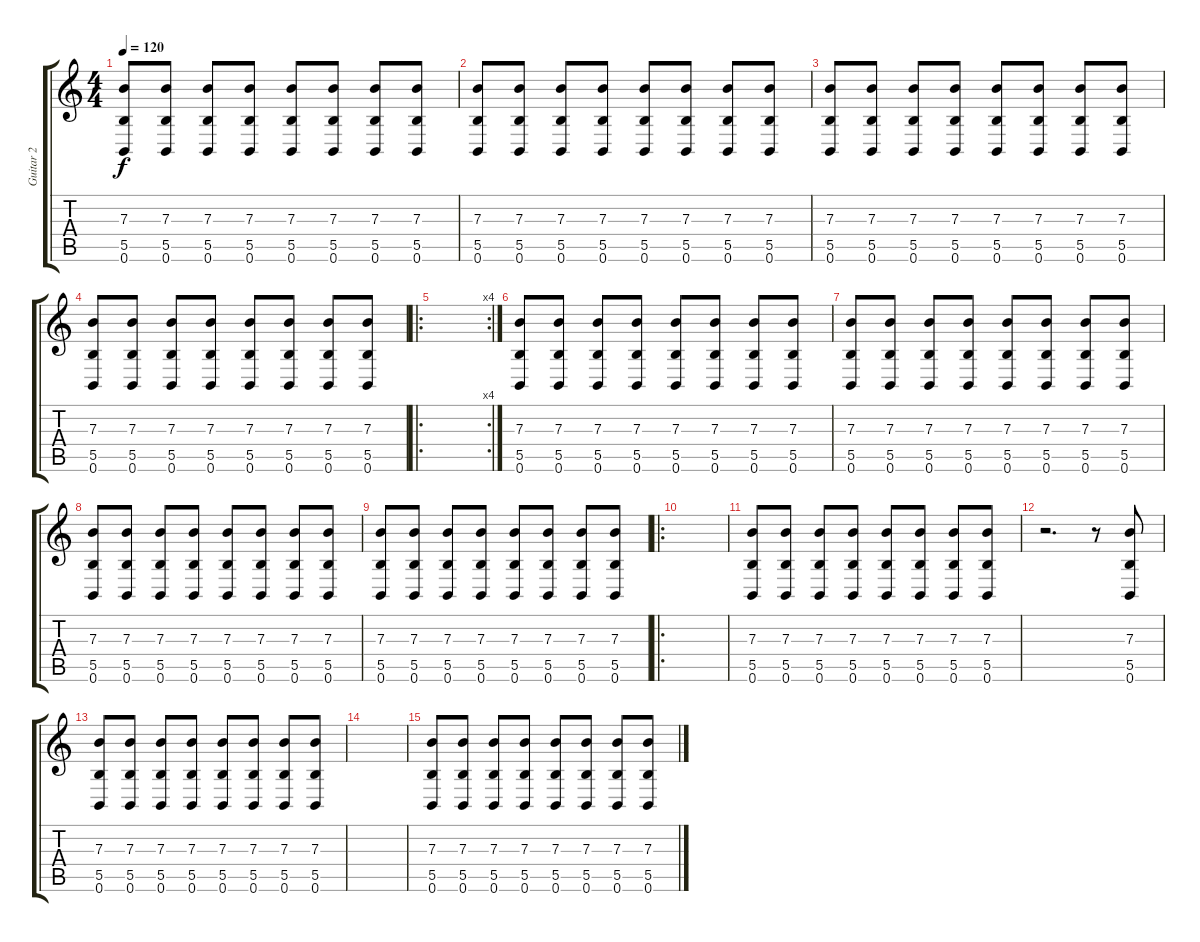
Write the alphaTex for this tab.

\track ("Guitar 2" "Guitar 2") {instrument distortionguitar}
\staff {score tabs}
\tuning (Db4 Ab3 E3 B2 Gb2 B1) {hide}
\ts (4 4)
\tempo 120
\clef g2
\ks c
(7.3 5.5 0.6).8{dy f instrument distortionguitar} (7.3 5.5 0.6).8 (7.3 5.5 0.6).8 (7.3 5.5 0.6).8 (7.3 5.5 0.6).8 (7.3 5.5 0.6).8 (7.3 5.5 0.6).8 (7.3 5.5 0.6).8 |
(7.3 5.5 0.6).8 (7.3 5.5 0.6).8 (7.3 5.5 0.6).8 (7.3 5.5 0.6).8 (7.3 5.5 0.6).8 (7.3 5.5 0.6).8 (7.3 5.5 0.6).8 (7.3 5.5 0.6).8 |
(7.3 5.5 0.6).8 (7.3 5.5 0.6).8 (7.3 5.5 0.6).8 (7.3 5.5 0.6).8 (7.3 5.5 0.6).8 (7.3 5.5 0.6).8 (7.3 5.5 0.6).8 (7.3 5.5 0.6).8 |
(7.3 5.5 0.6).8 (7.3 5.5 0.6).8 (7.3 5.5 0.6).8 (7.3 5.5 0.6).8 (7.3 5.5 0.6).8 (7.3 5.5 0.6).8 (7.3 5.5 0.6).8 (7.3 5.5 0.6).8 |
\ro
\rc 4
|
(7.3 5.5 0.6).8 (7.3 5.5 0.6).8 (7.3 5.5 0.6).8 (7.3 5.5 0.6).8 (7.3 5.5 0.6).8 (7.3 5.5 0.6).8 (7.3 5.5 0.6).8 (7.3 5.5 0.6).8 |
(7.3 5.5 0.6).8 (7.3 5.5 0.6).8 (7.3 5.5 0.6).8 (7.3 5.5 0.6).8 (7.3 5.5 0.6).8 (7.3 5.5 0.6).8 (7.3 5.5 0.6).8 (7.3 5.5 0.6).8 |
(7.3 5.5 0.6).8 (7.3 5.5 0.6).8 (7.3 5.5 0.6).8 (7.3 5.5 0.6).8 (7.3 5.5 0.6).8 (7.3 5.5 0.6).8 (7.3 5.5 0.6).8 (7.3 5.5 0.6).8 |
(7.3 5.5 0.6).8 (7.3 5.5 0.6).8 (7.3 5.5 0.6).8 (7.3 5.5 0.6).8 (7.3 5.5 0.6).8 (7.3 5.5 0.6).8 (7.3 5.5 0.6).8 (7.3 5.5 0.6).8 |
\ro
|
(7.3 5.5 0.6).8 (7.3 5.5 0.6).8 (7.3 5.5 0.6).8 (7.3 5.5 0.6).8 (7.3 5.5 0.6).8 (7.3 5.5 0.6).8 (7.3 5.5 0.6).8 (7.3 5.5 0.6).8 |
r.2{d} r.8 (7.3 5.5 0.6).8 |
(7.3 5.5 0.6).8 (7.3 5.5 0.6).8 (7.3 5.5 0.6).8 (7.3 5.5 0.6).8 (7.3 5.5 0.6).8 (7.3 5.5 0.6).8 (7.3 5.5 0.6).8 (7.3 5.5 0.6).8 |
|
(7.3 5.5 0.6).8 (7.3 5.5 0.6).8 (7.3 5.5 0.6).8 (7.3 5.5 0.6).8 (7.3 5.5 0.6).8 (7.3 5.5 0.6).8 (7.3 5.5 0.6).8 (7.3 5.5 0.6).8
